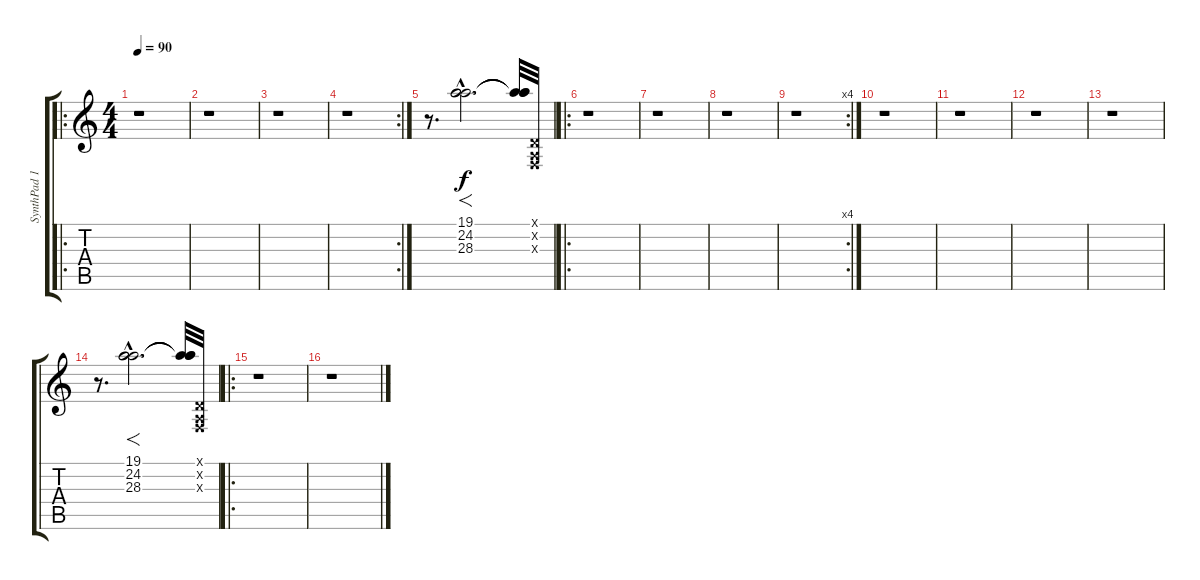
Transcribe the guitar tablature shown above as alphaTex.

\track ("SynthPad 1" "SynthPad 1") {instrument rockorgan}
\staff {score tabs}
\tuning (D4 A3 F3 C3 G2 C2) {hide}
\ro
\ts (4 4)
\tempo 90
\clef g2
\ks c
r.1{dy f instrument rockorgan} |
r.1 |
r.1 |
\rc 2
r.1 |
r.8{d} (19.1{hac} 24.2{hac} 28.3{hac}).2{f d balance 8 instrument rockorgan} (19.1{t} 24.2{t} 28.3{t}).32 (0.1{x} 0.2{x} 0.3{x}).32{balance 16 instrument overdrivenguitar} |
\ro
r.1 |
r.1 |
r.1 |
\rc 4
r.1 |
r.1 |
r.1 |
r.1 |
r.1 |
r.8{d} (19.1{hac} 24.2{hac} 28.3{hac}).2{f d balance 8 instrument rockorgan} (19.1{t} 24.2{t} 28.3{t}).32 (0.1{x} 0.2{x} 0.3{x}).32{balance 16 instrument overdrivenguitar} |
\ro
r.1 |
r.1
